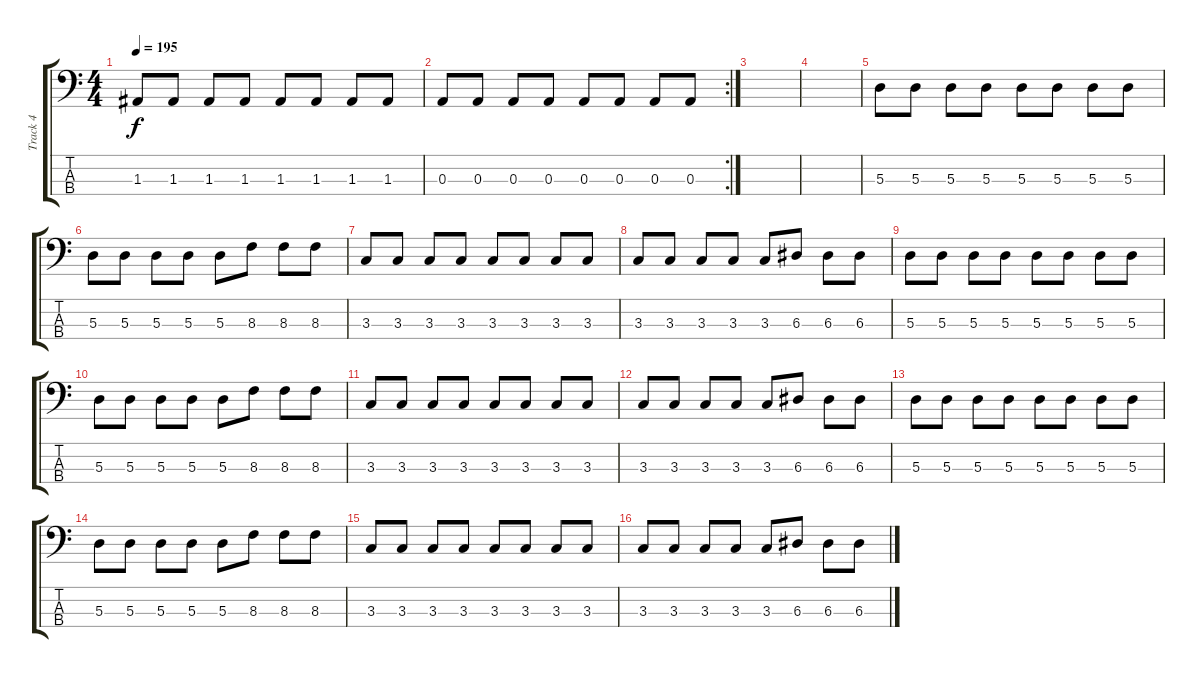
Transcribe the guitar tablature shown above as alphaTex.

\track ("Track 4" "Track 4") {instrument electricbassfinger}
\staff {score tabs}
\tuning (G2 D2 A1 E1) {hide}
\ts (4 4)
\tempo 195
\clef f4
\ks c
1.3.8{dy f} 1.3.8 1.3.8 1.3.8 1.3.8 1.3.8 1.3.8 1.3.8 |
\rc 2
0.3.8 0.3.8 0.3.8 0.3.8 0.3.8 0.3.8 0.3.8 0.3.8 |
|
|
5.3.8 5.3.8 5.3.8 5.3.8 5.3.8 5.3.8 5.3.8 5.3.8 |
5.3.8 5.3.8 5.3.8 5.3.8 5.3.8 8.3.8 8.3.8 8.3.8 |
3.3.8 3.3.8 3.3.8 3.3.8 3.3.8 3.3.8 3.3.8 3.3.8 |
3.3.8 3.3.8 3.3.8 3.3.8 3.3.8 6.3.8 6.3.8 6.3.8 |
5.3.8 5.3.8 5.3.8 5.3.8 5.3.8 5.3.8 5.3.8 5.3.8 |
5.3.8 5.3.8 5.3.8 5.3.8 5.3.8 8.3.8 8.3.8 8.3.8 |
3.3.8 3.3.8 3.3.8 3.3.8 3.3.8 3.3.8 3.3.8 3.3.8 |
3.3.8 3.3.8 3.3.8 3.3.8 3.3.8 6.3.8 6.3.8 6.3.8 |
5.3.8 5.3.8 5.3.8 5.3.8 5.3.8 5.3.8 5.3.8 5.3.8 |
5.3.8 5.3.8 5.3.8 5.3.8 5.3.8 8.3.8 8.3.8 8.3.8 |
3.3.8 3.3.8 3.3.8 3.3.8 3.3.8 3.3.8 3.3.8 3.3.8 |
3.3.8 3.3.8 3.3.8 3.3.8 3.3.8 6.3.8 6.3.8 6.3.8
